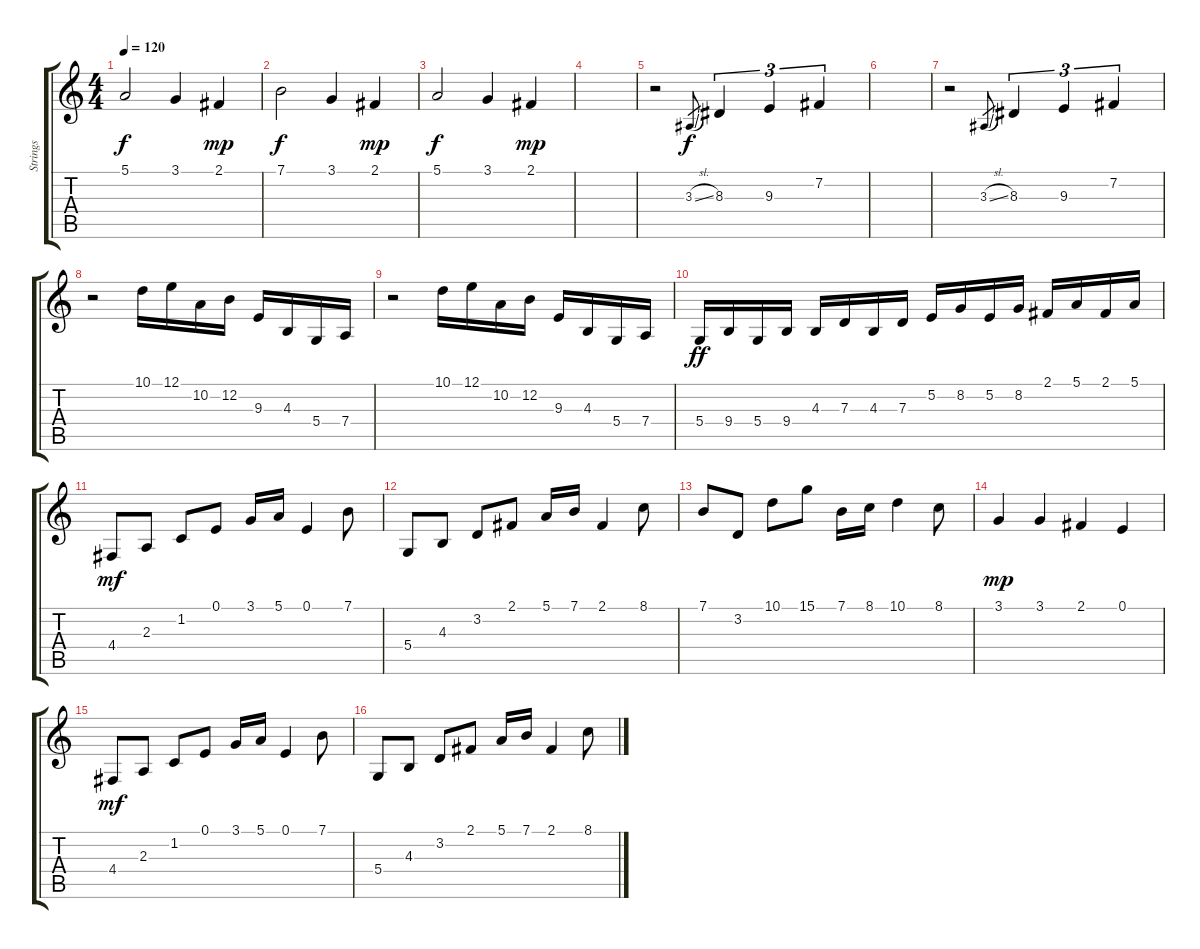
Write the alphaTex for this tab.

\track ("Strings" "Strings") {instrument stringensemble2}
\staff {score tabs}
\tuning (E4 B3 G3 D3 A2 E2) {hide}
\ts (4 4)
\tempo 120
\clef g2
\ks c
5.1.2{dy f} 3.1.4 2.1.4{dy mp} |
7.1.2{dy f} 3.1.4 2.1.4{dy mp} |
5.1.2{dy f} 3.1.4 2.1.4{dy mp} |
|
r.2 3.3{sl}.8{gr dy f} 8.3.4{tu (3 2)} 9.3.4{tu (3 2)} 7.2.4{tu (3 2)} |
|
r.2 3.3{sl}.8{gr} 8.3.4{tu (3 2)} 9.3.4{tu (3 2)} 7.2.4{tu (3 2)} |
r.2 10.1.16 12.1.16 10.2.16 12.2.16 9.3.16 4.3.16 5.4.16 7.4.16 |
r.2 10.1.16 12.1.16 10.2.16 12.2.16 9.3.16 4.3.16 5.4.16 7.4.16 |
5.4.16{dy ff} 9.4.16 5.4.16 9.4.16 4.3.16 7.3.16 4.3.16 7.3.16 5.2.16 8.2.16 5.2.16 8.2.16 2.1.16 5.1.16 2.1.16 5.1.16 |
4.4.8{dy mf} 2.3.8 1.2.8 0.1.8 3.1.16 5.1.16 0.1.4 7.1.8 |
5.4.8 4.3.8 3.2.8 2.1.8 5.1.16 7.1.16 2.1.4 8.1.8 |
7.1.8 3.2.8 10.1.8 15.1.8 7.1.16 8.1.16 10.1.4 8.1.8 |
3.1.4{dy mp} 3.1.4 2.1.4 0.1.4 |
4.4.8{dy mf} 2.3.8 1.2.8 0.1.8 3.1.16 5.1.16 0.1.4 7.1.8 |
5.4.8 4.3.8 3.2.8 2.1.8 5.1.16 7.1.16 2.1.4 8.1.8
